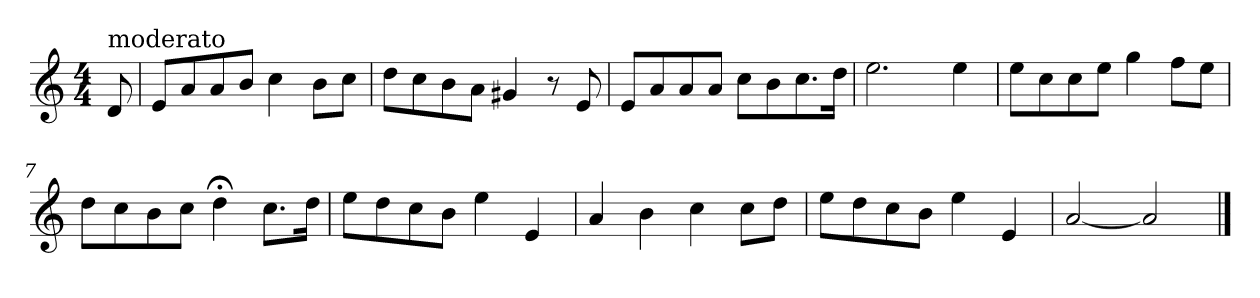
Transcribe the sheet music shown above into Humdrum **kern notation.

**kern
*part1
*staff1
*clefG2
*k[]
*M4/4
*MM50
=1
!LO:TX:a:t=moderato
8d/
=2
8e/L
8a/
8a/
8b/J
4cc\
8b\L
8cc\J
=3
8dd\L
8cc\
8b\
8a\J
4g#X/
8r
8e/
=4
8e/L
8a/
8a/
8a/J
8cc\L
8b\
8.cc\
16dd\Jk
=5
2.ee\
4ee\
=6
8ee\L
8cc\
8cc\
8ee\J
4gg\
8ff\L
8ee\J
=7
8dd\L
8cc\
8b\
8cc\J
4dd;<\
8.cc\L
16dd\Jk
!!LO:LB:g=z
=8
8ee\L
8dd\
8cc\
8b\J
4ee\
4e/
=9
4a/
4b\
4cc\
8cc\L
8dd\J
=10
8ee\L
8dd\
8cc\
8b\J
4ee\
4e/
=11
[2a/
2a/]
==
*-
